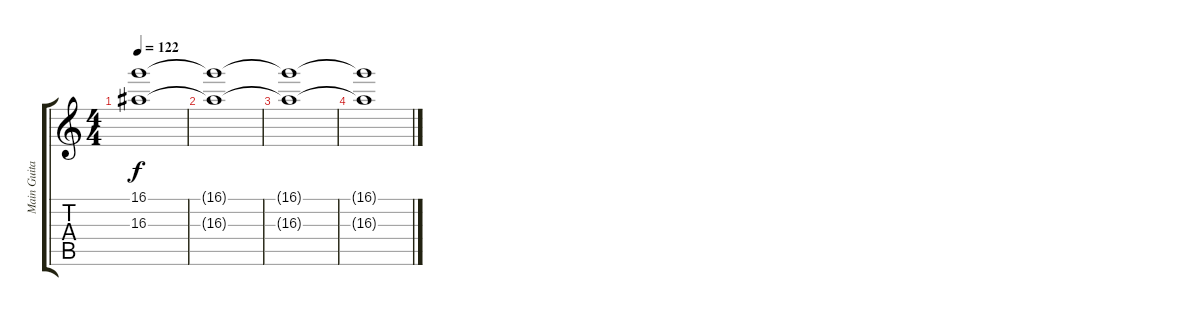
\track ("Main Guitar (Brad Delson)" "Main Guita") {instrument overdrivenguitar}
\staff {score tabs}
\tuning (Eb4 Bb3 Gb3 Db3 Ab2 Db2) {hide}
\ts (4 4)
\tempo 122
\clef g2
\ks c
(16.1 16.3).1{dy f volume 0} |
(16.1{t} 16.3{t}).1 |
(16.1{t} 16.3{t}).1 |
(16.1{t} 16.3{t}).1
